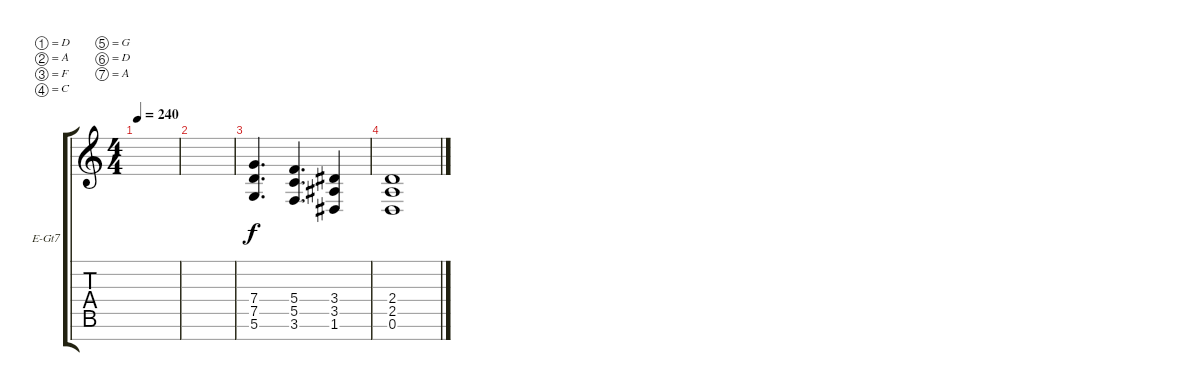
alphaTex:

\defaultSystemsLayout 4
\bracketExtendMode groupsimilarinstruments
\firstSystemTrackNameOrientation horizontal
\otherSystemsTrackNameOrientation horizontal
\track ("Electric Guitar" "E-Gt7") {instrument distortionguitar}
\staff {score tabs}
\tuning (D4 A3 F3 C3 G2 D2 A1)
\ts (4 4)
\tempo 240
\clef g2
\ks c
|
|
(5.6 7.4 7.5).4{d} (3.6 5.5 5.4).4{d} (1.6 3.5 3.4).4 |
(0.6 2.5 2.4).1
